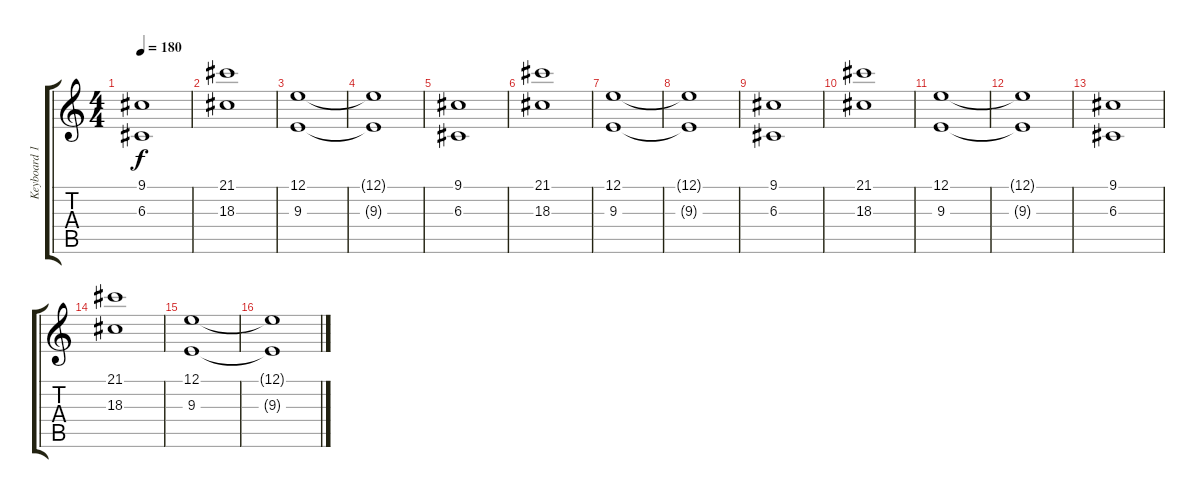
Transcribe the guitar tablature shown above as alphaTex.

\track ("Keyboard 1" "Keyboard 1") {instrument stringensemble1}
\staff {score tabs}
\tuning (E4 B3 G3 D3 A2 E2) {hide}
\ts (4 4)
\section ("" "")
\tempo 180
\clef g2
\ks c
(9.1 6.3).1{dy f} |
(21.1 18.3).1 |
(12.1 9.3).1 |
(12.1{t} 9.3{t}).1 |
(9.1 6.3).1 |
(21.1 18.3).1 |
(12.1 9.3).1 |
(12.1{t} 9.3{t}).1 |
(9.1 6.3).1 |
(21.1 18.3).1 |
(12.1 9.3).1 |
(12.1{t} 9.3{t}).1 |
(9.1 6.3).1 |
(21.1 18.3).1 |
(12.1 9.3).1 |
(12.1{t} 9.3{t}).1
